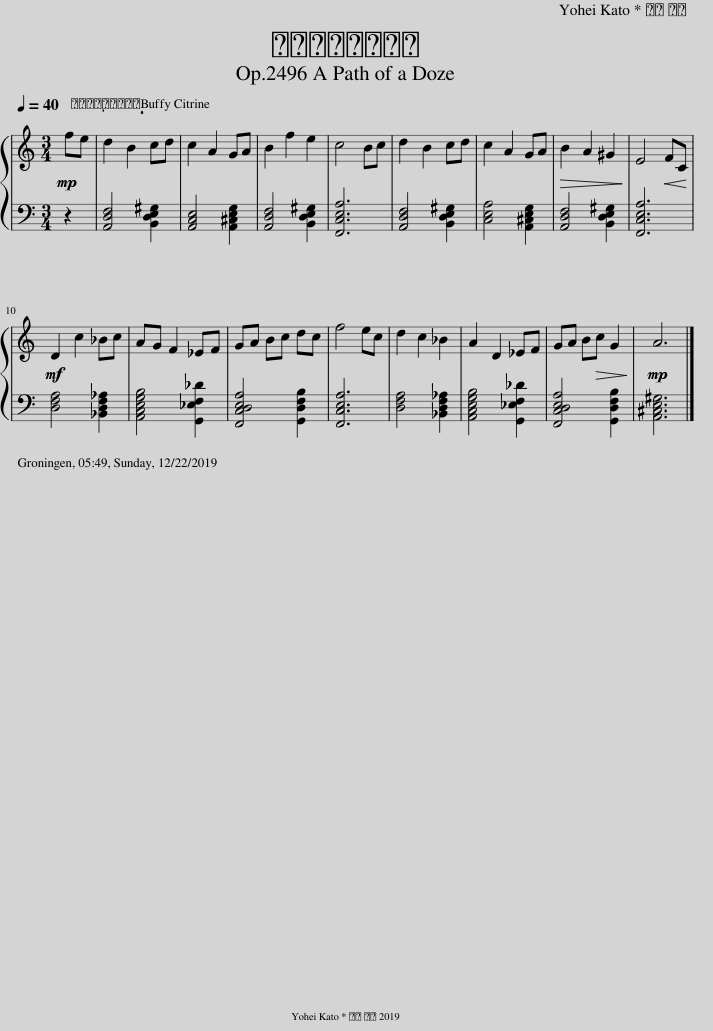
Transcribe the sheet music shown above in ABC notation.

X:1
%%score { 1 | 2 }
L:1/8
Q:1/4=40
M:3/4
I:linebreak $
K:C
V:1 treble
V:2 bass
V:1
!mp! fe | d2 B2 cd | c2 A2 GA | B2 f2 e2 | c4 Bc | %5
 d2 B2 cd | c2 A2 GA |!>(! B2 A2 ^G2!>)! | E4!<(! FC!<)! |$!mf! D2 c2 _Bc | %10
 AG F2 _EF | GA Bc dc | f4 ec | d2 c2 _B2 | A2 D2 _EF | %15
 GA B!>(!c G2!>)! |!mp! A6 |] %17
V:2
 z2 | [A,,D,F,]4 [B,,D,E,^G,]2 | [A,,C,E,]4 [A,,^C,E,G,]2 | [A,,D,F,]4 [B,,D,E,^G,]2 | [F,,C,E,A,]6 | %5
 [A,,D,F,]4 [B,,D,E,^G,]2 | [C,E,A,]4 [A,,^C,E,G,]2 | [A,,D,F,]4 [B,,D,E,^G,]2 | [F,,C,E,A,]6 |$ [D,F,A,]4 [_B,,D,F,_A,]2 | %10
 [A,,C,E,G,B,]4 [G,,_E,F,_D]2 | [F,,C,D,E,A,]4 [G,,D,F,B,]2 | [F,,C,E,A,]6 | [D,F,A,]4 [_B,,D,F,_A,]2 | [A,,C,E,G,B,]4 [G,,_E,F,_D]2 | %15
 [F,,C,D,E,A,]4 [G,,D,F,B,]2 | [A,,^C,E,^G,]6 |] %17
